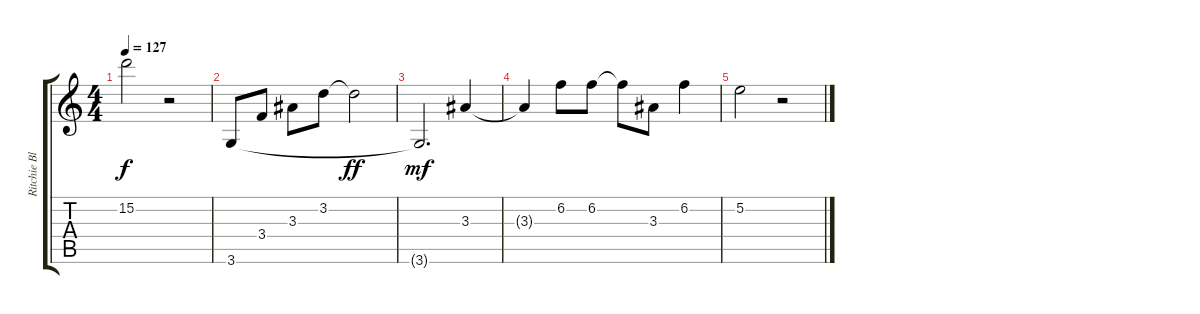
\track ("Ritchie Blackmore" "Ritchie Bl") {instrument overdrivenguitar}
\staff {score tabs}
\tuning (E4 B3 G3 D3 A2 E2) {hide}
\ts (4 4)
\tempo 127
\clef g2
\ks c
15.2{t}.2{dy f} r.2 |
3.6.8{instrument electricguitarclean} 3.4.8 3.3.8 3.2.8 3.2{t}.2{dy ff} |
3.6{t}.2{d dy mf} 3.3.4 |
3.3{t}.4 6.2.8 6.2.8 6.2{t}.8 3.3.8 6.2.4 |
5.2.2 r.2
